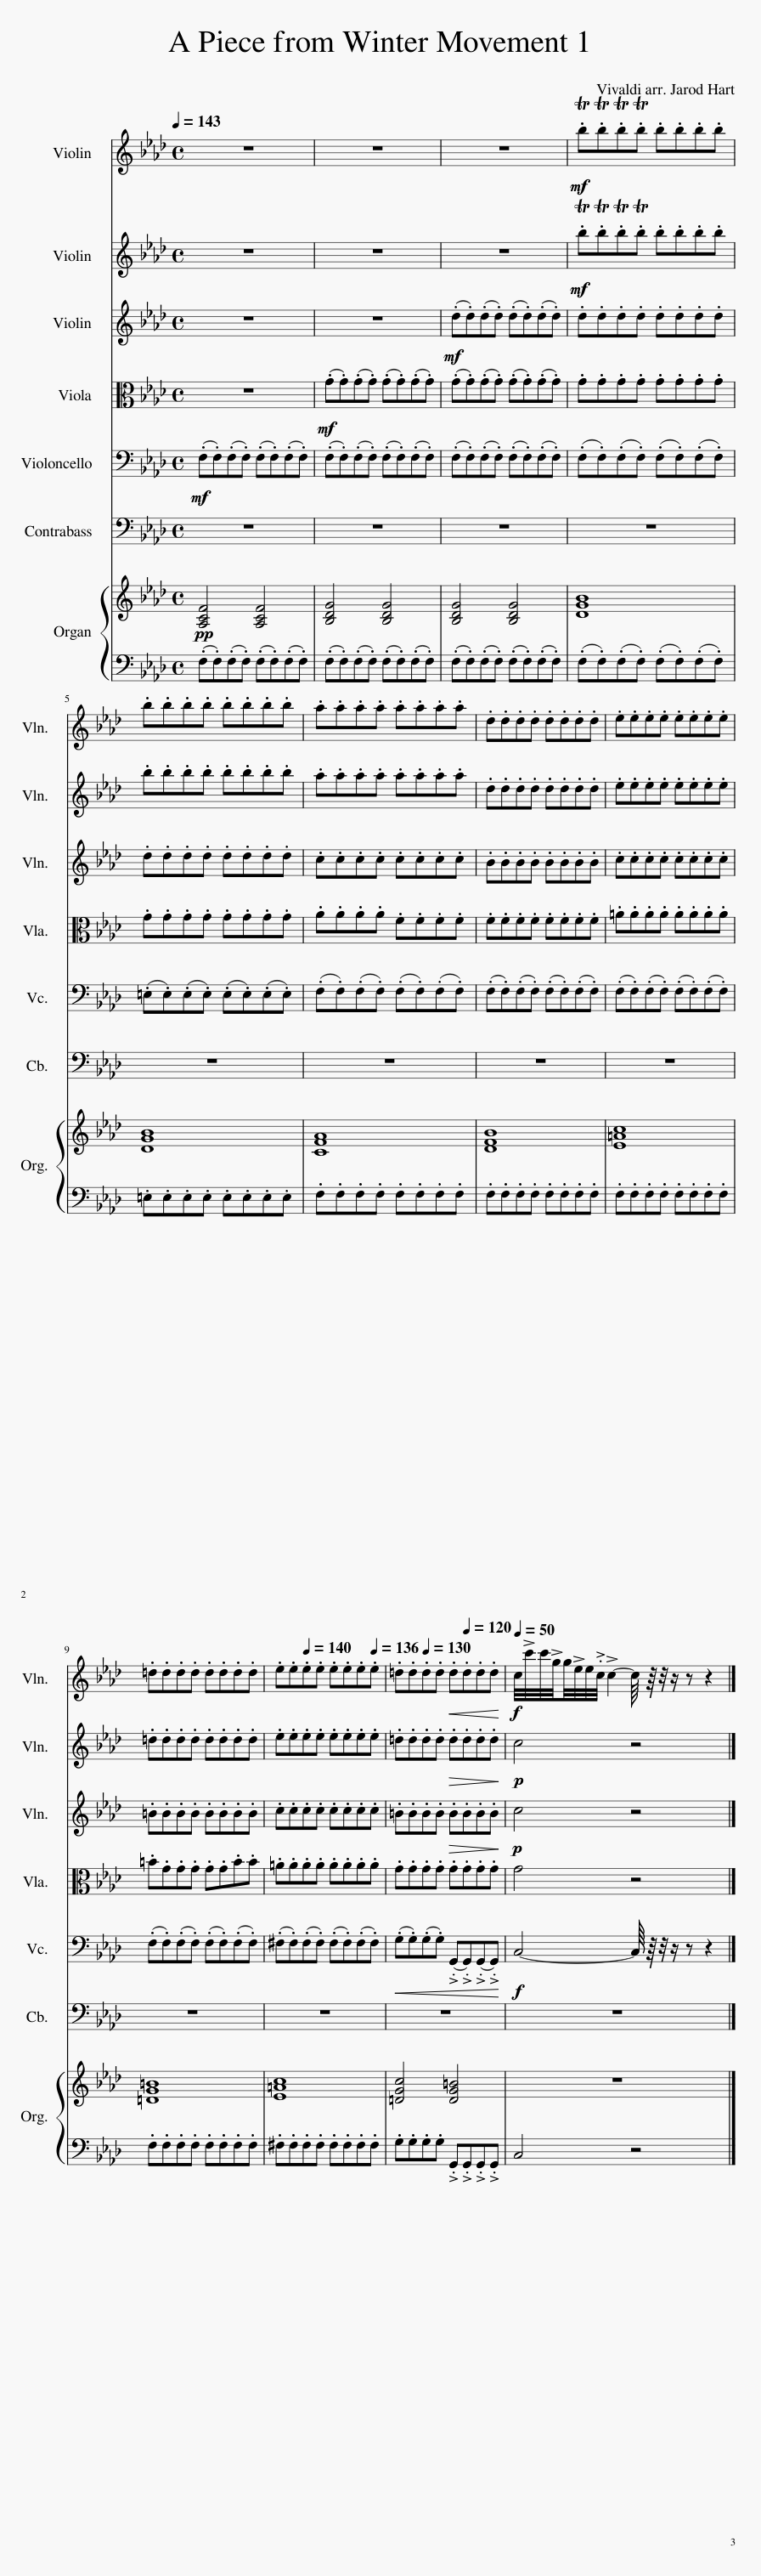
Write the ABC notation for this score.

X:1
%%score 1 2 3 4 5 { 6 | 7 }
L:1/8
Q:1/4=143
M:4/4
I:linebreak $
K:Ab
V:1 treble
V:2 treble
V:3 treble
V:4 alto
V:5 bass
V:6 treble
V:7 bass
V:1
 z8 | z8 | z8 |!mf! .Tb.Tb.Tb.Tb .b.b.b.b |$ .b.b.b.b .b.b.b.b | %5
 .a.a.a.a .a.a.a.a | .d.d.d.d .d.d.d.d | .e.e.e.e .e.e.e.e |$ .=d.d.d.d .d.d.d.d | .e.e[Q:1/4=140].e.e .e.e.e[Q:1/4=136].e | %10
 .=d.d[Q:1/4=130].d.d!<(! .d[Q:1/4=120].d.d.d!<)! |[Q:1/4=50]!f! c/4!>!c'/4c'/4!>!g/4g/4!>!e/4e/4.c/4 !>!c2- c/8 z/8 z/4 z/ z z2 |] %12
V:2
 z8 | z8 | z8 |!mf! .Tb.Tb.Tb.Tb .b.b.b.b |$ .b.b.b.b .b.b.b.b | %5
 .a.a.a.a .a.a.a.a | .d.d.d.d .d.d.d.d | .e.e.e.e .e.e.e.e |$ .=d.d.d.d .d.d.d.d | .e.e.e.e .e.e.e.e | %10
 .=d.d.d.d!>(! .d.d.d.d!>)! |!p! c4 z4 |] %12
V:3
 z8 | z8 |!mf! (.d.d)(.d.d) (.d.d)(.d.d) | .d.d.d.d .d.d.d.d |$ .d.d.d.d .d.d.d.d | %5
 .c.c.c.c .c.c.c.c | .B.B.B.B .B.B.B.B | .c.c.c.c .c.c.c.c |$ .=B.B.B.B .B.B.B.B | .c.c.c.c .c.c.c.c | %10
 .=B.B.B.B!>(! .B.B.B.B!>)! |!p! c4 z4 |] %12
V:4
 z8 |!mf! (.G.G)(.G.G) (.G.G)(.G.G) | (.G.G)(.G.G) (.G.G)(.G.G) | .G.G.G.G .G.G.G.G |$ .G.G.G.G .G.G.G.G | %5
 .A.A.A.A .F.F.F.F | .F.F.F.F .F.F.F.F | .=A.A.A.A .A.A.A.A |$ .=B.G.G.G .G.G.B.B | .=A.A.A.A .A.A.A.A | %10
 .G.G.G.G .G.G.G.G | G4 z4 |] %12
V:5
!mf! (.F,.F,)(.F,.F,) (.F,.F,)(.F,.F,) | (.F,.F,)(.F,.F,) (.F,.F,)(.F,.F,) | (.F,.F,)(.F,.F,) (.F,.F,)(.F,.F,) | (.F,.F,)(.F,.F,) (.F,.F,)(.F,.F,) |$ (.=E,.E,)(.E,.E,) (.E,.E,)(.E,.E,) | %5
 (.F,.F,)(.F,.F,) (.F,.F,)(.F,.F,) | (.F,.F,)(.F,.F,) (.F,.F,)(.F,.F,) | (.F,.F,)(.F,.F,) (.F,.F,)(.F,.F,) |$ (.F,.F,)(.F,.F,) (.F,.F,)(.F,.F,) | (.^F,.F,)(.F,.F,) (.F,.F,)(.F,.F,) | %10
!<(! (.G,.G,)(.G,.G,) (.G,,.G,,)(.G,,.G,,)!<)! |!f! C,4- C,/8 z/8 z/4 z/ z z2 |] %12
V:6
!pp! [A,CF]4 [A,CF]4 | [B,DG]4 [B,DG]4 | [B,DG]4 [B,DG]4 | [DGB]8 |$ [DGB]8 | %5
 [CFA]8 | [DFB]8 | [E=Ac]8 |$ [=DG=B]8 | [E=Ac]8 | %10
 [=DGc]4 [DG=B]4 | z8 |] %12
V:7
 (.F,.F,)(.F,.F,) (.F,.F,)(.F,.F,) | (.F,.F,)(.F,.F,) (.F,.F,)(.F,.F,) | (.F,.F,)(.F,.F,) (.F,.F,)(.F,.F,) | (.F,.F,)(.F,.F,) (.F,.F,)(.F,.F,) |$ .=E,.E,.E,.E, .E,.E,.E,.E, | %5
 .F,.F,.F,.F, .F,.F,.F,.F, | .F,.F,.F,.F, .F,.F,.F,.F, | .F,.F,.F,.F, .F,.F,.F,.F, |$ .F,.F,.F,.F, .F,.F,.F,.F, | .^F,.F,.F,.F, .F,.F,.F,.F, | %10
 .G,.G,.G,.G, .G,,.G,,.G,,.G,, | C,4 z4 |] %12
